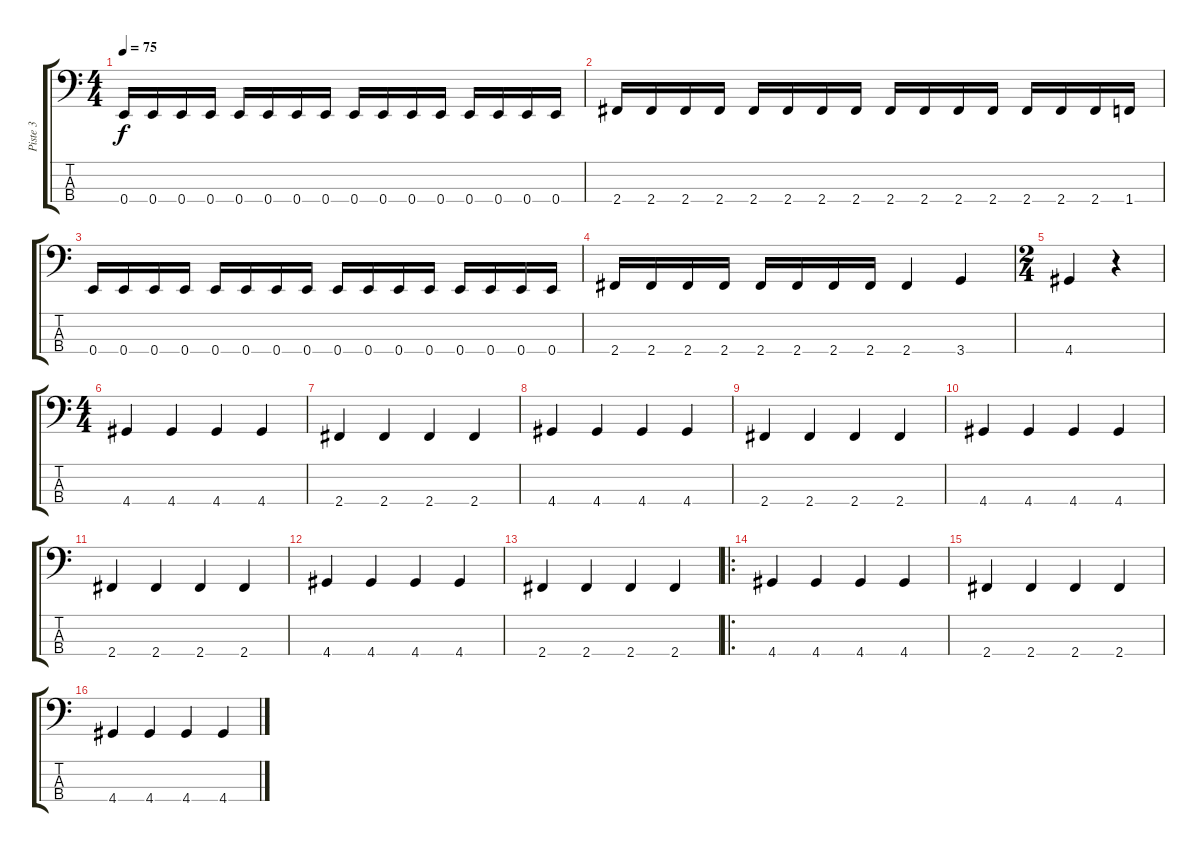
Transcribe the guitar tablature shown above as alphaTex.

\track ("Piste 3" "Piste 3") {instrument electricbassfinger}
\staff {score tabs}
\tuning (G2 D2 A1 E1) {hide}
\ts (4 4)
\tempo 75
\clef f4
\ks c
0.4.16{dy f} 0.4.16 0.4.16 0.4.16 0.4.16 0.4.16 0.4.16 0.4.16 0.4.16 0.4.16 0.4.16 0.4.16 0.4.16 0.4.16 0.4.16 0.4.16 |
2.4.16 2.4.16 2.4.16 2.4.16 2.4.16 2.4.16 2.4.16 2.4.16 2.4.16 2.4.16 2.4.16 2.4.16 2.4.16 2.4.16 2.4.16 1.4.16 |
0.4.16 0.4.16 0.4.16 0.4.16 0.4.16 0.4.16 0.4.16 0.4.16 0.4.16 0.4.16 0.4.16 0.4.16 0.4.16 0.4.16 0.4.16 0.4.16 |
2.4.16 2.4.16 2.4.16 2.4.16 2.4.16 2.4.16 2.4.16 2.4.16 2.4.4 3.4.4 |
\ts (2 4)
4.4.4 r.4 |
\ts (4 4)
4.4.4 4.4.4 4.4.4 4.4.4 |
2.4.4 2.4.4 2.4.4 2.4.4 |
4.4.4 4.4.4 4.4.4 4.4.4 |
2.4.4 2.4.4 2.4.4 2.4.4 |
4.4.4 4.4.4 4.4.4 4.4.4 |
2.4.4 2.4.4 2.4.4 2.4.4 |
4.4.4 4.4.4 4.4.4 4.4.4 |
2.4.4 2.4.4 2.4.4 2.4.4 |
\ro
4.4.4 4.4.4 4.4.4 4.4.4 |
2.4.4 2.4.4 2.4.4 2.4.4 |
4.4.4 4.4.4 4.4.4 4.4.4
